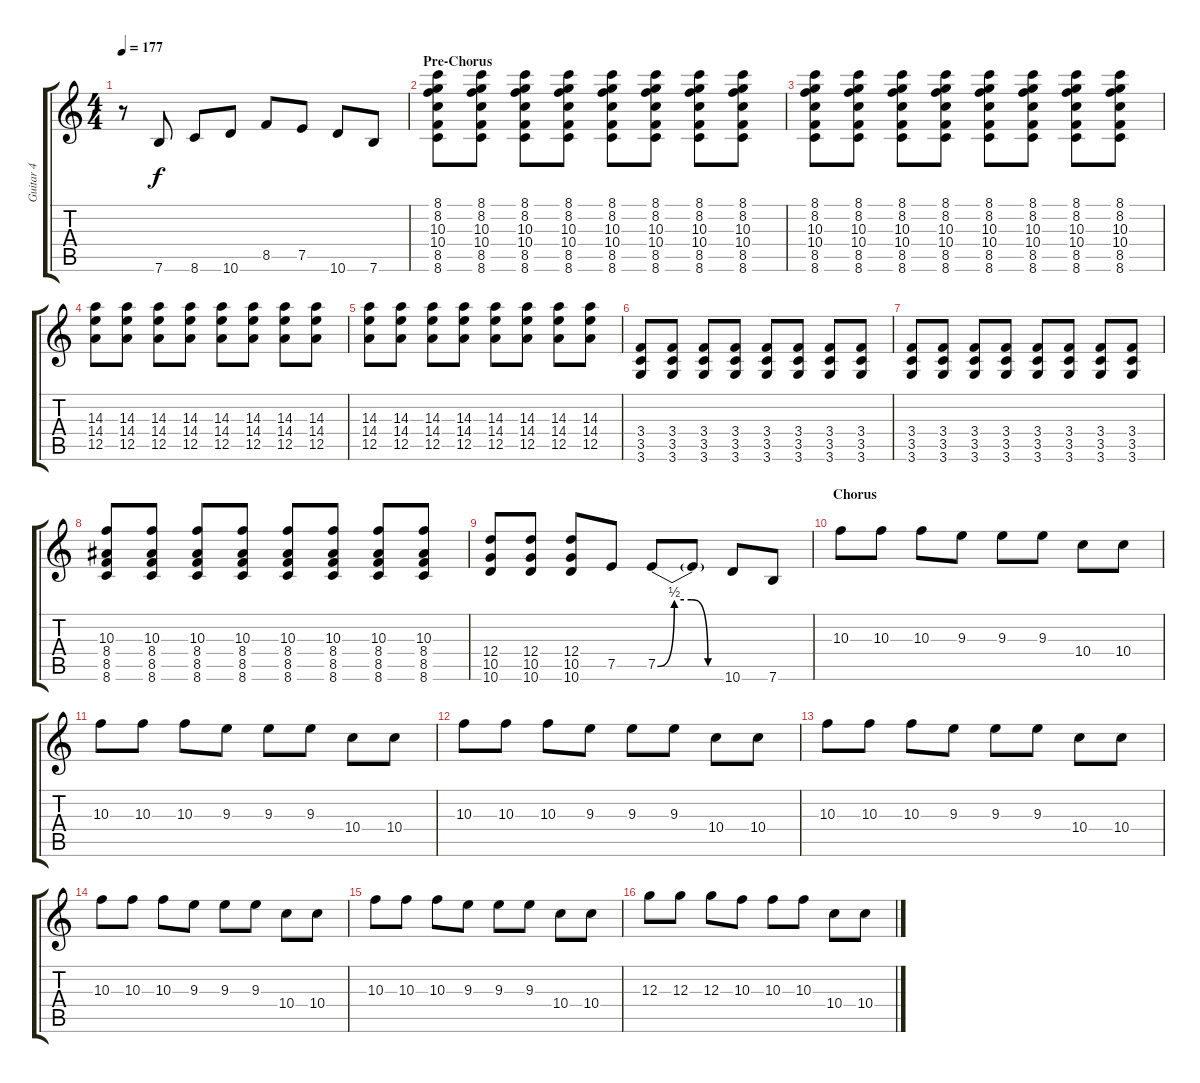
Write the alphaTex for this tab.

\track ("Guitar 4" "Guitar 4") {instrument distortionguitar}
\staff {score tabs}
\tuning (E4 B3 G3 D3 A2 E2) {hide}
\ts (4 4)
\tempo 177
\clef g2
\ks c
r.8{dy f} 7.6.8 8.6.8 10.6.8 8.5.8 7.5.8 10.6.8 7.6.8 |
\section ("" "Pre-Chorus")
(8.1 8.2 10.3 10.4 8.5 8.6).8 (8.1 8.2 10.3 10.4 8.5 8.6).8 (8.1 8.2 10.3 10.4 8.5 8.6).8 (8.1 8.2 10.3 10.4 8.5 8.6).8 (8.1 8.2 10.3 10.4 8.5 8.6).8 (8.1 8.2 10.3 10.4 8.5 8.6).8 (8.1 8.2 10.3 10.4 8.5 8.6).8 (8.1 8.2 10.3 10.4 8.5 8.6).8 |
(8.1 8.2 10.3 10.4 8.5 8.6).8 (8.1 8.2 10.3 10.4 8.5 8.6).8 (8.1 8.2 10.3 10.4 8.5 8.6).8 (8.1 8.2 10.3 10.4 8.5 8.6).8 (8.1 8.2 10.3 10.4 8.5 8.6).8 (8.1 8.2 10.3 10.4 8.5 8.6).8 (8.1 8.2 10.3 10.4 8.5 8.6).8 (8.1 8.2 10.3 10.4 8.5 8.6).8 |
(14.3 14.4 12.5).8 (14.3 14.4 12.5).8 (14.3 14.4 12.5).8 (14.3 14.4 12.5).8 (14.3 14.4 12.5).8 (14.3 14.4 12.5).8 (14.3 14.4 12.5).8 (14.3 14.4 12.5).8 |
(14.3 14.4 12.5).8 (14.3 14.4 12.5).8 (14.3 14.4 12.5).8 (14.3 14.4 12.5).8 (14.3 14.4 12.5).8 (14.3 14.4 12.5).8 (14.3 14.4 12.5).8 (14.3 14.4 12.5).8 |
(3.4 3.5 3.6).8 (3.4 3.5 3.6).8 (3.4 3.5 3.6).8 (3.4 3.5 3.6).8 (3.4 3.5 3.6).8 (3.4 3.5 3.6).8 (3.4 3.5 3.6).8 (3.4 3.5 3.6).8 |
(3.4 3.5 3.6).8 (3.4 3.5 3.6).8 (3.4 3.5 3.6).8 (3.4 3.5 3.6).8 (3.4 3.5 3.6).8 (3.4 3.5 3.6).8 (3.4 3.5 3.6).8 (3.4 3.5 3.6).8 |
(10.3 8.4 8.5 8.6).8 (10.3 8.4 8.5 8.6).8 (10.3 8.4 8.5 8.6).8 (10.3 8.4 8.5 8.6).8 (10.3 8.4 8.5 8.6).8 (10.3 8.4 8.5 8.6).8 (10.3 8.4 8.5 8.6).8 (10.3 8.4 8.5 8.6).8 |
(12.4 10.5 10.6).8 (12.4 10.5 10.6).8 (12.4 10.5 10.6).8 7.5.8 7.5{be (custom 0 0 15 2 30 2 45 0 60 0)}.8 7.5{t}.8 10.6.8 7.6.8 |
\section ("" "Chorus")
10.3.8 10.3.8 10.3.8 9.3.8 9.3.8 9.3.8 10.4.8 10.4.8 |
10.3.8 10.3.8 10.3.8 9.3.8 9.3.8 9.3.8 10.4.8 10.4.8 |
10.3.8 10.3.8 10.3.8 9.3.8 9.3.8 9.3.8 10.4.8 10.4.8 |
10.3.8 10.3.8 10.3.8 9.3.8 9.3.8 9.3.8 10.4.8 10.4.8 |
10.3.8 10.3.8 10.3.8 9.3.8 9.3.8 9.3.8 10.4.8 10.4.8 |
10.3.8 10.3.8 10.3.8 9.3.8 9.3.8 9.3.8 10.4.8 10.4.8 |
12.3.8 12.3.8 12.3.8 10.3.8 10.3.8 10.3.8 10.4.8 10.4.8
